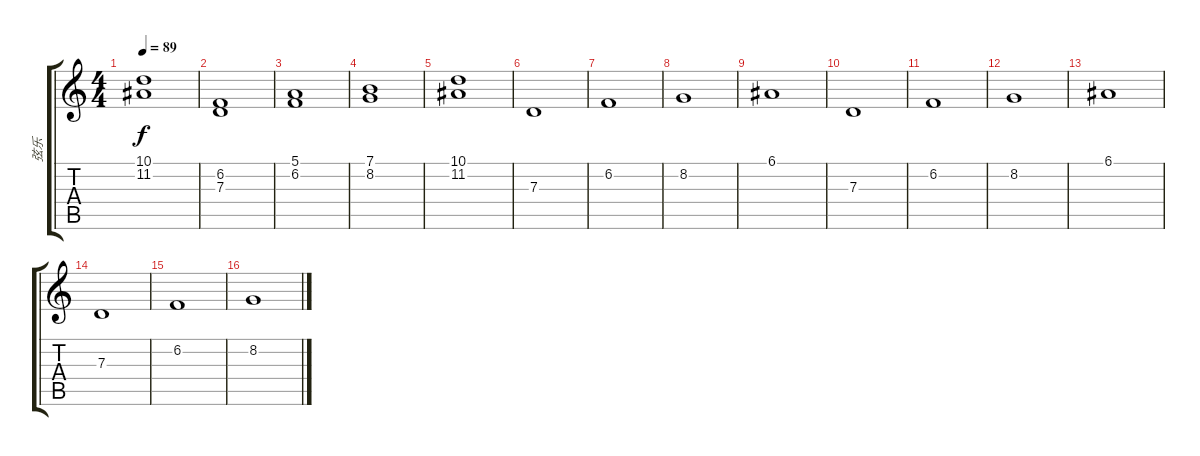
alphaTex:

\track ("弦乐" "弦乐") {instrument stringensemble2}
\staff {score tabs}
\tuning (E4 B3 G3 D3 A2 E2) {hide}
\ts (4 4)
\tempo 89
\clef g2
\ks c
(10.1 11.2).1{dy f} |
(6.2 7.3).1 |
(5.1 6.2).1 |
(7.1 8.2).1 |
(10.1 11.2).1 |
7.3.1 |
6.2.1 |
8.2.1 |
6.1.1 |
7.3.1 |
6.2.1 |
8.2.1 |
6.1.1 |
7.3.1 |
6.2.1 |
8.2.1
